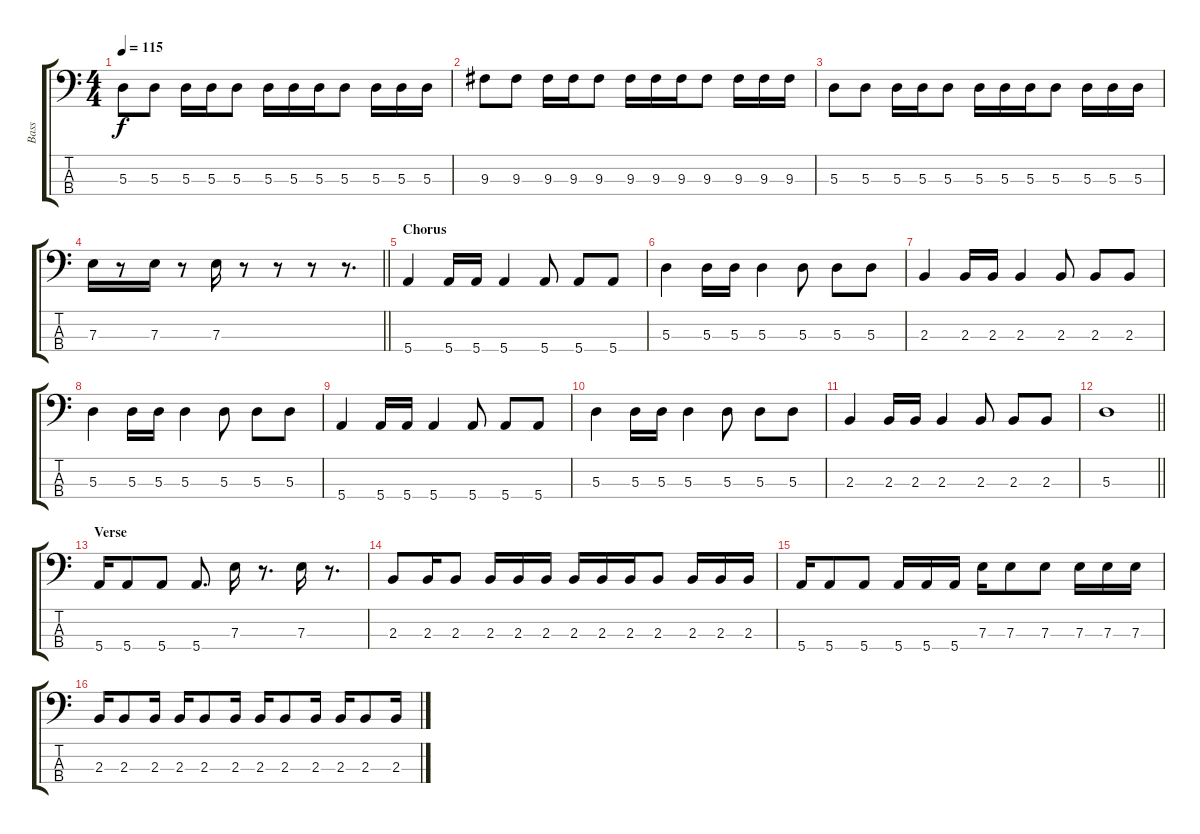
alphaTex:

\track ("Bass" "Bass") {instrument electricbasspick}
\staff {score tabs}
\tuning (G2 D2 A1 E1) {hide}
\ts (4 4)
\tempo 115
\clef f4
\ks c
5.3.8{dy f} 5.3.8 5.3.16 5.3.16 5.3.8 5.3.16 5.3.16 5.3.16 5.3.8 5.3.16 5.3.16 5.3.16 |
9.3.8 9.3.8 9.3.16 9.3.16 9.3.8 9.3.16 9.3.16 9.3.16 9.3.8 9.3.16 9.3.16 9.3.16 |
5.3.8 5.3.8 5.3.16 5.3.16 5.3.8 5.3.16 5.3.16 5.3.16 5.3.8 5.3.16 5.3.16 5.3.16 |
\barLineRight lightlight
7.3.16 r.8 7.3.16 r.8 7.3.16 r.8 r.8 r.8 r.8{d} |
\section ("" "Chorus")
5.4.4 5.4.16 5.4.16 5.4.4 5.4.8 5.4.8 5.4.8 |
5.3.4 5.3.16 5.3.16 5.3.4 5.3.8 5.3.8 5.3.8 |
2.3.4 2.3.16 2.3.16 2.3.4 2.3.8 2.3.8 2.3.8 |
5.3.4 5.3.16 5.3.16 5.3.4 5.3.8 5.3.8 5.3.8 |
5.4.4 5.4.16 5.4.16 5.4.4 5.4.8 5.4.8 5.4.8 |
5.3.4 5.3.16 5.3.16 5.3.4 5.3.8 5.3.8 5.3.8 |
2.3.4 2.3.16 2.3.16 2.3.4 2.3.8 2.3.8 2.3.8 |
\barLineRight lightlight
5.3.1 |
\section ("" "Verse")
5.4.16 5.4.8 5.4.8 5.4.8{d} 7.3.16 r.8{d} 7.3.16 r.8{d} |
2.3.8 2.3.16 2.3.8 2.3.16 2.3.16 2.3.16 2.3.16 2.3.16 2.3.16 2.3.8 2.3.16 2.3.16 2.3.16 |
5.4.16 5.4.8 5.4.8 5.4.16 5.4.16 5.4.16 7.3.16 7.3.8 7.3.8 7.3.16 7.3.16 7.3.16 |
2.3.16 2.3.8 2.3.16 2.3.16 2.3.8 2.3.16 2.3.16 2.3.8 2.3.16 2.3.16 2.3.8 2.3.16
